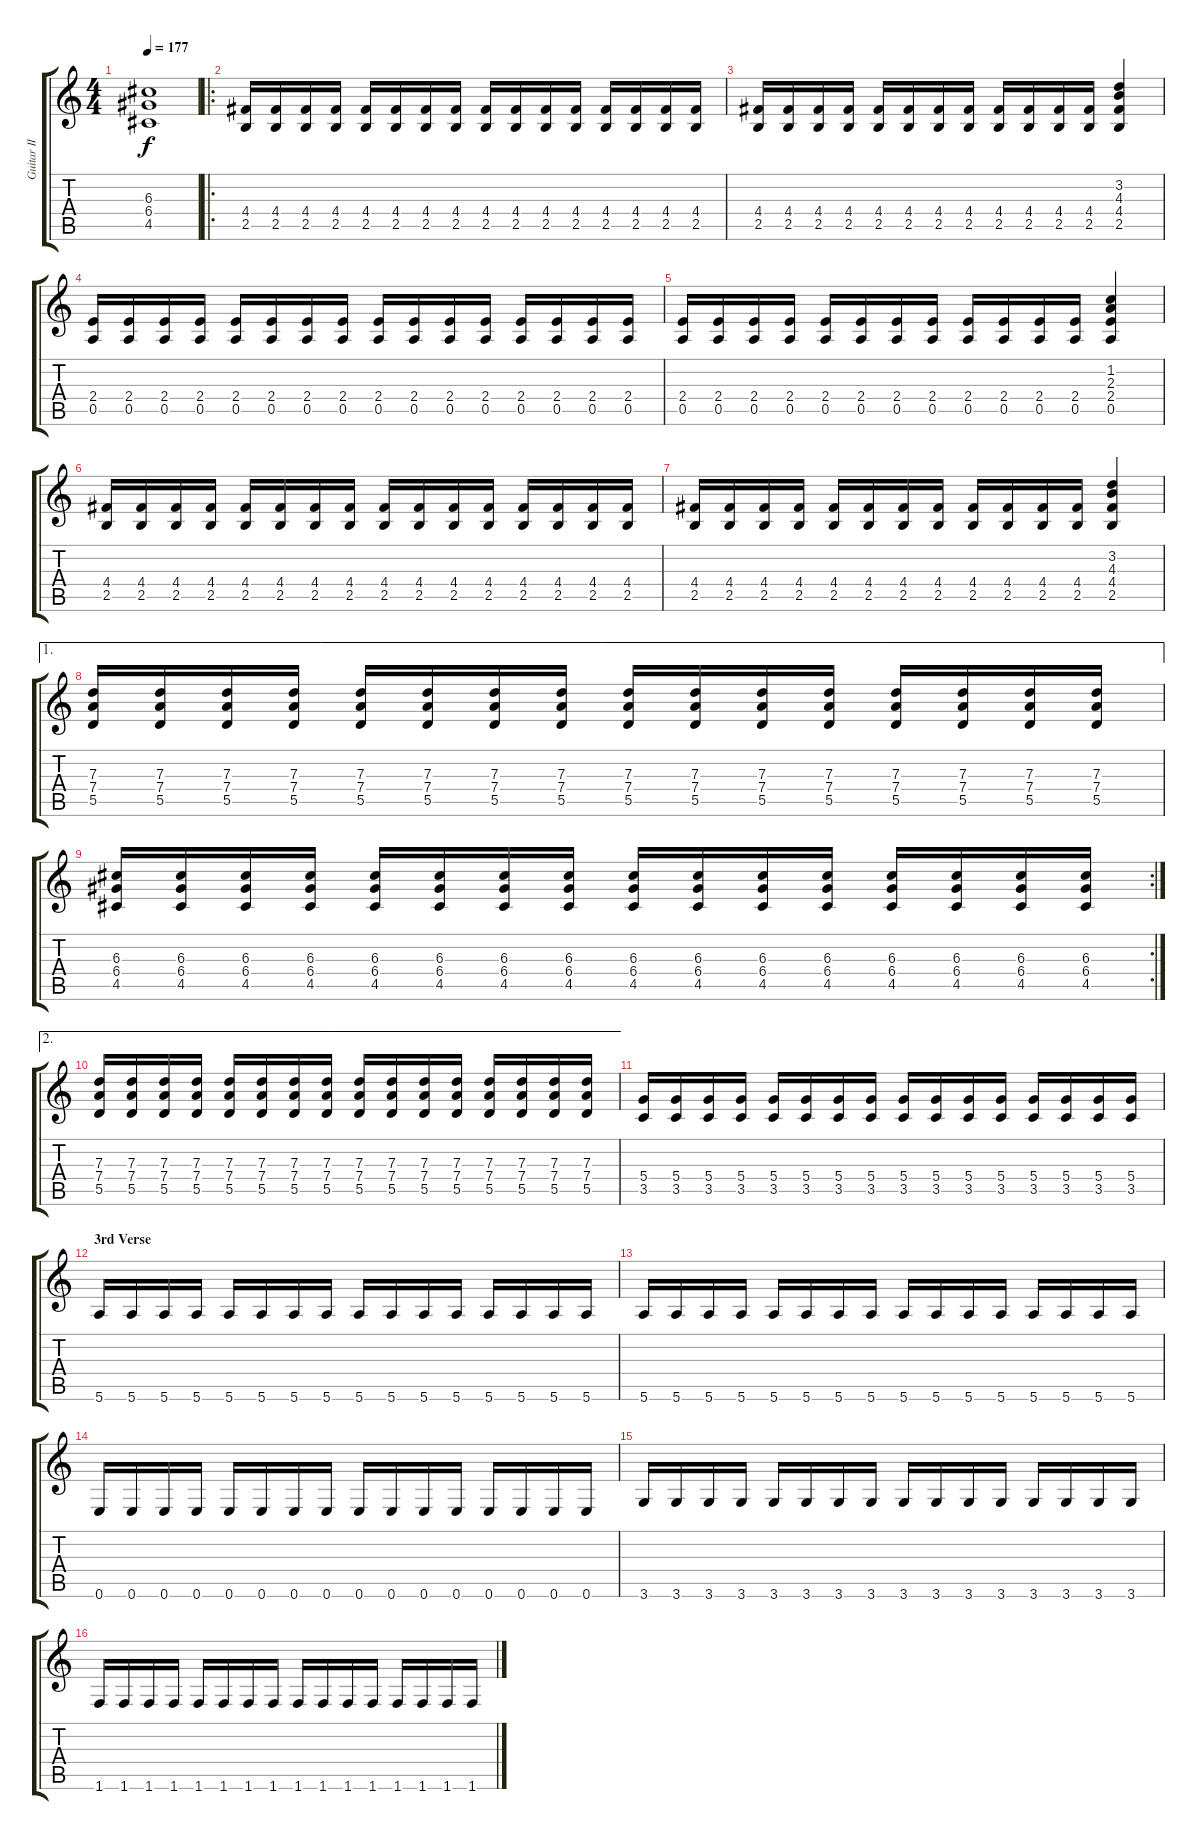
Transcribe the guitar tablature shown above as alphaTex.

\track ("Guitar II" "Guitar II") {instrument distortionguitar}
\staff {score tabs}
\tuning (E4 B3 G3 D3 A2 E2) {hide}
\ts (4 4)
\tempo 177
\clef g2
\ks c
(6.3 6.4 4.5).1{dy f} |
\ro
(4.4 2.5).16 (4.4 2.5).16 (4.4 2.5).16 (4.4 2.5).16 (4.4 2.5).16 (4.4 2.5).16 (4.4 2.5).16 (4.4 2.5).16 (4.4 2.5).16 (4.4 2.5).16 (4.4 2.5).16 (4.4 2.5).16 (4.4 2.5).16 (4.4 2.5).16 (4.4 2.5).16 (4.4 2.5).16 |
(4.4 2.5).16 (4.4 2.5).16 (4.4 2.5).16 (4.4 2.5).16 (4.4 2.5).16 (4.4 2.5).16 (4.4 2.5).16 (4.4 2.5).16 (4.4 2.5).16 (4.4 2.5).16 (4.4 2.5).16 (4.4 2.5).16 (3.2 4.3 4.4 2.5).4 |
(2.4 0.5).16 (2.4 0.5).16 (2.4 0.5).16 (2.4 0.5).16 (2.4 0.5).16 (2.4 0.5).16 (2.4 0.5).16 (2.4 0.5).16 (2.4 0.5).16 (2.4 0.5).16 (2.4 0.5).16 (2.4 0.5).16 (2.4 0.5).16 (2.4 0.5).16 (2.4 0.5).16 (2.4 0.5).16 |
(2.4 0.5).16 (2.4 0.5).16 (2.4 0.5).16 (2.4 0.5).16 (2.4 0.5).16 (2.4 0.5).16 (2.4 0.5).16 (2.4 0.5).16 (2.4 0.5).16 (2.4 0.5).16 (2.4 0.5).16 (2.4 0.5).16 (1.2 2.3 2.4 0.5).4 |
(4.4 2.5).16 (4.4 2.5).16 (4.4 2.5).16 (4.4 2.5).16 (4.4 2.5).16 (4.4 2.5).16 (4.4 2.5).16 (4.4 2.5).16 (4.4 2.5).16 (4.4 2.5).16 (4.4 2.5).16 (4.4 2.5).16 (4.4 2.5).16 (4.4 2.5).16 (4.4 2.5).16 (4.4 2.5).16 |
(4.4 2.5).16 (4.4 2.5).16 (4.4 2.5).16 (4.4 2.5).16 (4.4 2.5).16 (4.4 2.5).16 (4.4 2.5).16 (4.4 2.5).16 (4.4 2.5).16 (4.4 2.5).16 (4.4 2.5).16 (4.4 2.5).16 (3.2 4.3 4.4 2.5).4 |
\ae 1
(7.3 7.4 5.5).16 (7.3 7.4 5.5).16 (7.3 7.4 5.5).16 (7.3 7.4 5.5).16 (7.3 7.4 5.5).16 (7.3 7.4 5.5).16 (7.3 7.4 5.5).16 (7.3 7.4 5.5).16 (7.3 7.4 5.5).16 (7.3 7.4 5.5).16 (7.3 7.4 5.5).16 (7.3 7.4 5.5).16 (7.3 7.4 5.5).16 (7.3 7.4 5.5).16 (7.3 7.4 5.5).16 (7.3 7.4 5.5).16 |
\rc 2
(6.3 6.4 4.5).16 (6.3 6.4 4.5).16 (6.3 6.4 4.5).16 (6.3 6.4 4.5).16 (6.3 6.4 4.5).16 (6.3 6.4 4.5).16 (6.3 6.4 4.5).16 (6.3 6.4 4.5).16 (6.3 6.4 4.5).16 (6.3 6.4 4.5).16 (6.3 6.4 4.5).16 (6.3 6.4 4.5).16 (6.3 6.4 4.5).16 (6.3 6.4 4.5).16 (6.3 6.4 4.5).16 (6.3 6.4 4.5).16 |
\ae 2
(7.3 7.4 5.5).16 (7.3 7.4 5.5).16 (7.3 7.4 5.5).16 (7.3 7.4 5.5).16 (7.3 7.4 5.5).16 (7.3 7.4 5.5).16 (7.3 7.4 5.5).16 (7.3 7.4 5.5).16 (7.3 7.4 5.5).16 (7.3 7.4 5.5).16 (7.3 7.4 5.5).16 (7.3 7.4 5.5).16 (7.3 7.4 5.5).16 (7.3 7.4 5.5).16 (7.3 7.4 5.5).16 (7.3 7.4 5.5).16 |
(5.4 3.5).16 (5.4 3.5).16 (5.4 3.5).16 (5.4 3.5).16 (5.4 3.5).16 (5.4 3.5).16 (5.4 3.5).16 (5.4 3.5).16 (5.4 3.5).16 (5.4 3.5).16 (5.4 3.5).16 (5.4 3.5).16 (5.4 3.5).16 (5.4 3.5).16 (5.4 3.5).16 (5.4 3.5).16 |
\section ("" "3rd Verse")
5.6.16 5.6.16 5.6.16 5.6.16 5.6.16 5.6.16 5.6.16 5.6.16 5.6.16 5.6.16 5.6.16 5.6.16 5.6.16 5.6.16 5.6.16 5.6.16 |
5.6.16 5.6.16 5.6.16 5.6.16 5.6.16 5.6.16 5.6.16 5.6.16 5.6.16 5.6.16 5.6.16 5.6.16 5.6.16 5.6.16 5.6.16 5.6.16 |
0.6.16 0.6.16 0.6.16 0.6.16 0.6.16 0.6.16 0.6.16 0.6.16 0.6.16 0.6.16 0.6.16 0.6.16 0.6.16 0.6.16 0.6.16 0.6.16 |
3.6.16 3.6.16 3.6.16 3.6.16 3.6.16 3.6.16 3.6.16 3.6.16 3.6.16 3.6.16 3.6.16 3.6.16 3.6.16 3.6.16 3.6.16 3.6.16 |
1.6.16 1.6.16 1.6.16 1.6.16 1.6.16 1.6.16 1.6.16 1.6.16 1.6.16 1.6.16 1.6.16 1.6.16 1.6.16 1.6.16 1.6.16 1.6.16
